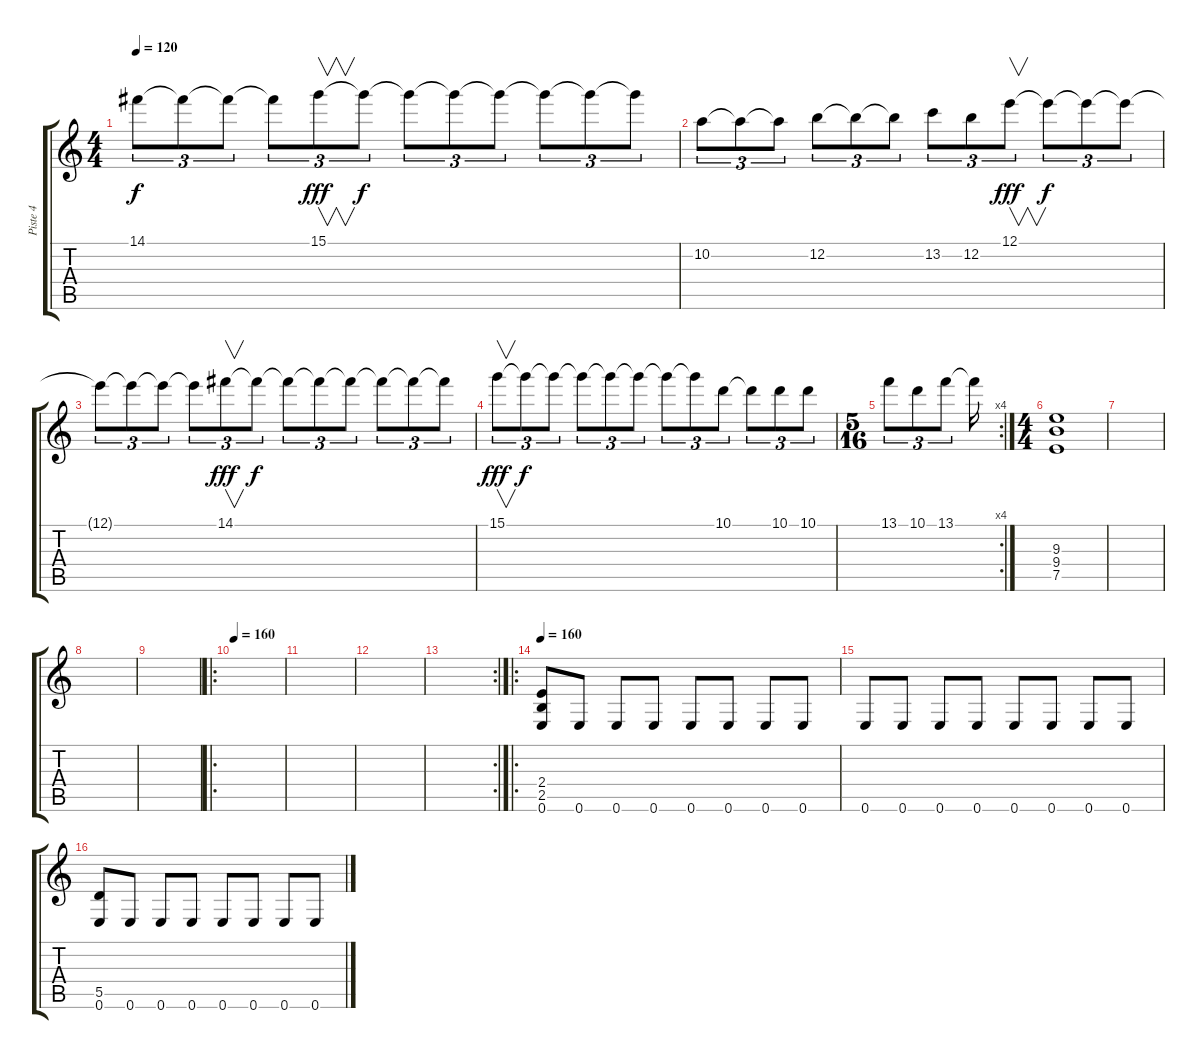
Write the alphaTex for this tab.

\track ("Piste 4" "Piste 4") {instrument distortionguitar}
\staff {score tabs}
\tuning (E4 B3 G3 D3 A2 E2) {hide}
\ts (4 4)
\tempo 120
\clef g2
\ks c
14.1{t}.8{tu (3 2) dy f} 14.1{t}.8{tu (3 2)} 14.1{t}.8{tu (3 2)} 14.1{t}.8{tu (3 2)} 15.1.8{v tu (3 2) dy fff} 15.1{t}.8{tu (3 2) dy f} 15.1{t}.8{tu (3 2)} 15.1{t}.8{tu (3 2)} 15.1{t}.8{tu (3 2)} 15.1{t}.8{tu (3 2)} 15.1{t}.8{tu (3 2)} 15.1{t}.8{tu (3 2)} |
10.2.8{tu (3 2)} 10.2{t}.8{tu (3 2)} 10.2{t}.8{tu (3 2)} 12.2.8{tu (3 2)} 12.2{t}.8{tu (3 2)} 12.2{t}.8{tu (3 2)} 13.2.8{tu (3 2)} 12.2.8{tu (3 2)} 12.1.8{v tu (3 2) dy fff} 12.1{t}.8{tu (3 2) dy f} 12.1{t}.8{tu (3 2)} 12.1{t}.8{tu (3 2)} |
12.1{t}.8{tu (3 2)} 12.1{t}.8{tu (3 2)} 12.1{t}.8{tu (3 2)} 12.1{t}.8{tu (3 2)} 14.1.8{v tu (3 2) dy fff} 14.1{t}.8{tu (3 2) dy f} 14.1{t}.8{tu (3 2)} 14.1{t}.8{tu (3 2)} 14.1{t}.8{tu (3 2)} 14.1{t}.8{tu (3 2)} 14.1{t}.8{tu (3 2)} 14.1{t}.8{tu (3 2)} |
15.1.8{v tu (3 2) dy fff} 15.1{t}.8{tu (3 2) dy f} 15.1{t}.8{tu (3 2)} 15.1{t}.8{tu (3 2)} 15.1{t}.8{tu (3 2)} 15.1{t}.8{tu (3 2)} 15.1{t}.8{tu (3 2)} 15.1{t}.8{tu (3 2)} 10.1.8{tu (3 2)} 10.1{t}.8{tu (3 2)} 10.1.8{tu (3 2)} 10.1.8{tu (3 2)} |
\rc 4
\ts (5 16)
13.1.8{tu (3 2)} 10.1.8{tu (3 2)} 13.1.8{tu (3 2)} 13.1{t}.16 |
\ts (4 4)
(9.3 9.4 7.5).1{volume 8} |
|
|
|
\ro
\tempo 160
|
|
|
\rc 2
|
\ro
\tempo 160
(2.4 2.5 0.6).8{volume 13} 0.6.8 0.6.8 0.6.8 0.6.8 0.6.8 0.6.8 0.6.8 |
0.6.8 0.6.8 0.6.8 0.6.8 0.6.8 0.6.8 0.6.8 0.6.8 |
(5.5 0.6).8 0.6.8 0.6.8 0.6.8 0.6.8 0.6.8 0.6.8 0.6.8
